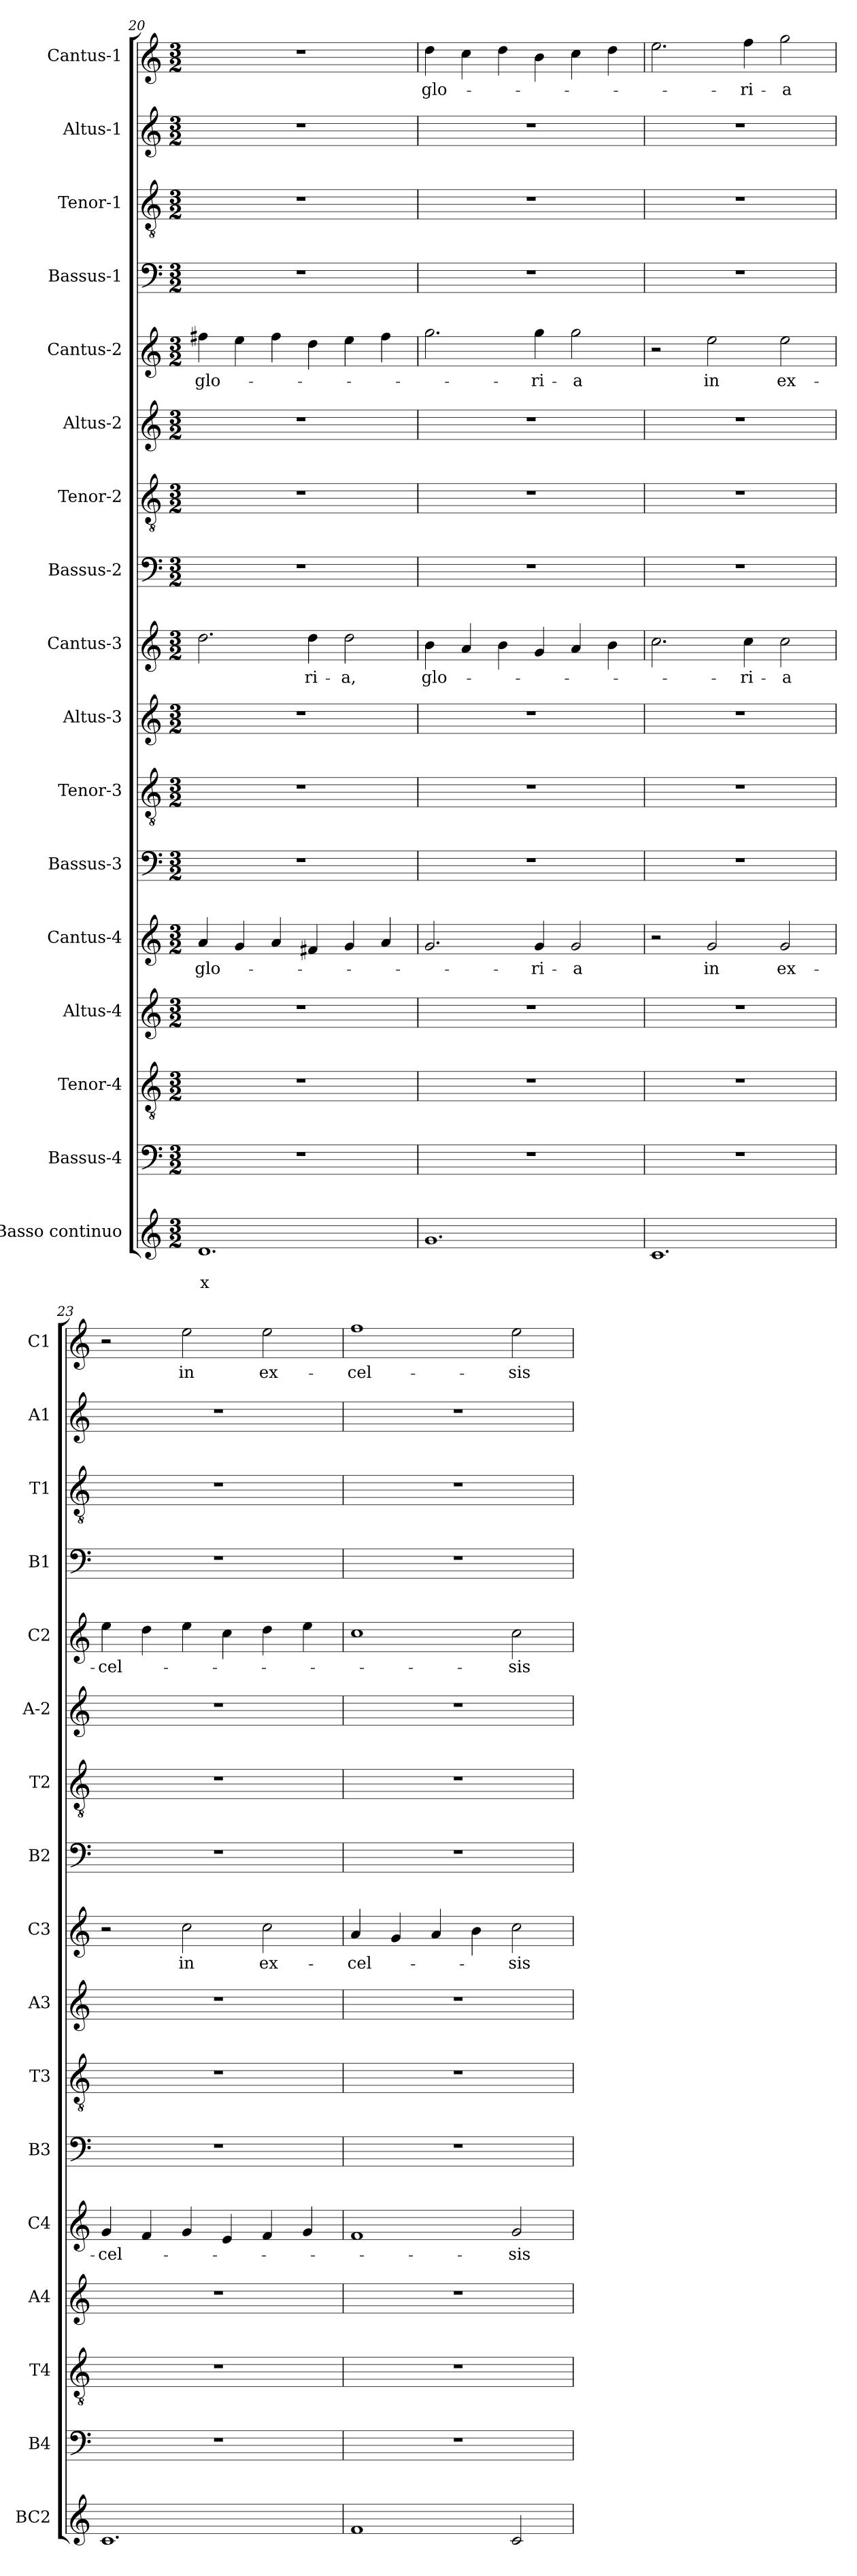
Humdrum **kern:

**kern	**text	**text	**kern	**kern	**kern	**kern	**text	**kern	**kern	**kern	**kern	**text	**kern	**kern	**kern	**kern	**text	**kern	**kern	**kern	**kern	**text
*part17	*part17	*part17	*part16	*part15	*part14	*part13	*part13	*part12	*part11	*part10	*part9	*part9	*part8	*part7	*part6	*part5	*part5	*part4	*part3	*part2	*part1	*part1
*staff17	*staff17	*staff17	*staff16	*staff15	*staff14	*staff13	*staff13	*staff12	*staff11	*staff10	*staff9	*staff9	*staff8	*staff7	*staff6	*staff5	*staff5	*staff4	*staff3	*staff2	*staff1	*staff1
*I"Basso continuo	*	*	*I"Bassus-4	*I"Tenor-4	*I"Altus-4	*I"Cantus-4	*	*I"Bassus-3	*I"Tenor-3	*I"Altus-3	*I"Cantus-3	*	*I"Bassus-2	*I"Tenor-2	*I"Altus-2	*I"Cantus-2	*	*I"Bassus-1	*I"Tenor-1	*I"Altus-1	*I"Cantus-1	*
*I'BC2	*	*	*I'B4	*I'T4	*I'A4	*I'C4	*	*I'B3	*I'T3	*I'A3	*I'C3	*	*I'B2	*I'T2	*I'A-2	*I'C2	*	*I'B1	*I'T1	*I'A1	*I'C1	*
*clefG2	*	*	*clefF4	*clefGv2	*clefG2	*clefG2	*	*clefF4	*clefGv2	*clefG2	*clefG2	*	*clefF4	*clefGv2	*clefG2	*clefG2	*	*clefF4	*clefGv2	*clefG2	*clefG2	*
*k[]	*	*	*k[]	*k[]	*k[]	*k[]	*	*k[]	*k[]	*k[]	*k[]	*	*k[]	*k[]	*k[]	*k[]	*	*k[]	*k[]	*k[]	*k[]	*
*C:	*	*	*C:	*C:	*C:	*C:	*	*C:	*C:	*C:	*C:	*	*C:	*C:	*C:	*C:	*	*C:	*C:	*C:	*C:	*
*M3/2	*	*	*M3/2	*M3/2	*M3/2	*M3/2	*	*M3/2	*M3/2	*M3/2	*M3/2	*	*M3/2	*M3/2	*M3/2	*M3/2	*	*M3/2	*M3/2	*M3/2	*M3/2	*
=20	=20	=20	=20	=20	=20	=20	=20	=20	=20	=20	=20	=20	=20	=20	=20	=20	=20	=20	=20	=20	=20	=20
!	!	!LO:LY:b	!	!	!	!	!LO:LY:b	!	!	!	!	!	!	!	!	!	!LO:LY:b	!	!	!	!	!
1.d	.	x	1.r	1.r	1.r	4a/	glo-	1.r	1.r	1.r	2.dd\	.	1.r	1.r	1.r	4ff#X\	glo-	1.r	1.r	1.r	1.r	.
.	.	.	.	.	.	4g/	.	.	.	.	.	.	.	.	.	4ee\	.	.	.	.	.	.
.	.	.	.	.	.	4a/	.	.	.	.	.	.	.	.	.	4ff#\	.	.	.	.	.	.
!	!	!	!	!	!	!	!	!	!	!	!	!LO:LY:b	!	!	!	!	!	!	!	!	!	!
.	.	.	.	.	.	4f#X/	.	.	.	.	4dd\	-ri-	.	.	.	4dd\	.	.	.	.	.	.
!	!	!	!	!	!	!	!	!	!	!	!	!LO:LY:b	!	!	!	!	!	!	!	!	!	!
.	.	.	.	.	.	4g/	.	.	.	.	2dd\	-a,	.	.	.	4ee\	.	.	.	.	.	.
.	.	.	.	.	.	4a/	.	.	.	.	.	.	.	.	.	4ff#\	.	.	.	.	.	.
=21	=21	=21	=21	=21	=21	=21	=21	=21	=21	=21	=21	=21	=21	=21	=21	=21	=21	=21	=21	=21	=21	=21
!	!	!	!	!	!	!	!	!	!	!	!	!LO:LY:b	!	!	!	!	!	!	!	!	!	!LO:LY:b
1.g	.	.	1.r	1.r	1.r	2.g/	.	1.r	1.r	1.r	4b\	glo-	1.r	1.r	1.r	2.gg\	.	1.r	1.r	1.r	4dd\	glo-
.	.	.	.	.	.	.	.	.	.	.	4a/	.	.	.	.	.	.	.	.	.	4cc\	.
.	.	.	.	.	.	.	.	.	.	.	4b\	.	.	.	.	.	.	.	.	.	4dd\	.
!	!	!	!	!	!	!	!LO:LY:b	!	!	!	!	!	!	!	!	!	!LO:LY:b	!	!	!	!	!
.	.	.	.	.	.	4g/	-ri-	.	.	.	4g/	.	.	.	.	4gg\	-ri-	.	.	.	4b\	.
!	!	!	!	!	!	!	!LO:LY:b	!	!	!	!	!	!	!	!	!	!LO:LY:b	!	!	!	!	!
.	.	.	.	.	.	2g/	-a	.	.	.	4a/	.	.	.	.	2gg\	-a	.	.	.	4cc\	.
.	.	.	.	.	.	.	.	.	.	.	4b\	.	.	.	.	.	.	.	.	.	4dd\	.
=22	=22	=22	=22	=22	=22	=22	=22	=22	=22	=22	=22	=22	=22	=22	=22	=22	=22	=22	=22	=22	=22	=22
1.c	.	.	1.r	1.r	1.r	2r	.	1.r	1.r	1.r	2.cc\	.	1.r	1.r	1.r	2r	.	1.r	1.r	1.r	2.ee\	.
!	!	!	!	!	!	!	!LO:LY:b	!	!	!	!	!	!	!	!	!	!LO:LY:b	!	!	!	!	!
.	.	.	.	.	.	2g/	in	.	.	.	.	.	.	.	.	2ee\	in	.	.	.	.	.
!	!	!	!	!	!	!	!	!	!	!	!	!LO:LY:b	!	!	!	!	!	!	!	!	!	!LO:LY:b
.	.	.	.	.	.	.	.	.	.	.	4cc\	-ri-	.	.	.	.	.	.	.	.	4ff\	-ri-
!	!	!	!	!	!	!	!LO:LY:b	!	!	!	!	!LO:LY:b	!	!	!	!	!LO:LY:b	!	!	!	!	!LO:LY:b
.	.	.	.	.	.	2g/	ex-	.	.	.	2cc\	-a	.	.	.	2ee\	ex-	.	.	.	2gg\	-a
=23	=23	=23	=23	=23	=23	=23	=23	=23	=23	=23	=23	=23	=23	=23	=23	=23	=23	=23	=23	=23	=23	=23
!	!	!	!	!	!	!	!LO:LY:b	!	!	!	!	!	!	!	!	!	!LO:LY:b	!	!	!	!	!
1.c	.	.	1.r	1.r	1.r	4g/	-cel-	1.r	1.r	1.r	2r	.	1.r	1.r	1.r	4ee\	-cel-	1.r	1.r	1.r	2r	.
.	.	.	.	.	.	4f/	.	.	.	.	.	.	.	.	.	4dd\	.	.	.	.	.	.
!	!	!	!	!	!	!	!	!	!	!	!	!LO:LY:b	!	!	!	!	!	!	!	!	!	!LO:LY:b
.	.	.	.	.	.	4g/	.	.	.	.	2cc\	in	.	.	.	4ee\	.	.	.	.	2ee\	in
.	.	.	.	.	.	4e/	.	.	.	.	.	.	.	.	.	4cc\	.	.	.	.	.	.
!	!	!	!	!	!	!	!	!	!	!	!	!LO:LY:b	!	!	!	!	!	!	!	!	!	!LO:LY:b
.	.	.	.	.	.	4f/	.	.	.	.	2cc\	ex-	.	.	.	4dd\	.	.	.	.	2ee\	ex-
.	.	.	.	.	.	4g/	.	.	.	.	.	.	.	.	.	4ee\	.	.	.	.	.	.
=24	=24	=24	=24	=24	=24	=24	=24	=24	=24	=24	=24	=24	=24	=24	=24	=24	=24	=24	=24	=24	=24	=24
!	!	!	!	!	!	!	!	!	!	!	!	!LO:LY:b	!	!	!	!	!	!	!	!	!	!LO:LY:b
1f	.	.	1.r	1.r	1.r	1f	.	1.r	1.r	1.r	4a/	-cel-	1.r	1.r	1.r	1cc	.	1.r	1.r	1.r	1ff	-cel-
.	.	.	.	.	.	.	.	.	.	.	4g/	.	.	.	.	.	.	.	.	.	.	.
.	.	.	.	.	.	.	.	.	.	.	4a/	.	.	.	.	.	.	.	.	.	.	.
.	.	.	.	.	.	.	.	.	.	.	4b\	.	.	.	.	.	.	.	.	.	.	.
!	!	!	!	!	!	!	!LO:LY:b	!	!	!	!	!LO:LY:b	!	!	!	!	!LO:LY:b	!	!	!	!	!LO:LY:b
2c/	.	.	.	.	.	2g/	-sis	.	.	.	2cc\	-sis	.	.	.	2cc\	-sis	.	.	.	2ee\	-sis
=	=	=	=	=	=	=	=	=	=	=	=	=	=	=	=	=	=	=	=	=	=	=
*-	*-	*-	*-	*-	*-	*-	*-	*-	*-	*-	*-	*-	*-	*-	*-	*-	*-	*-	*-	*-	*-	*-
